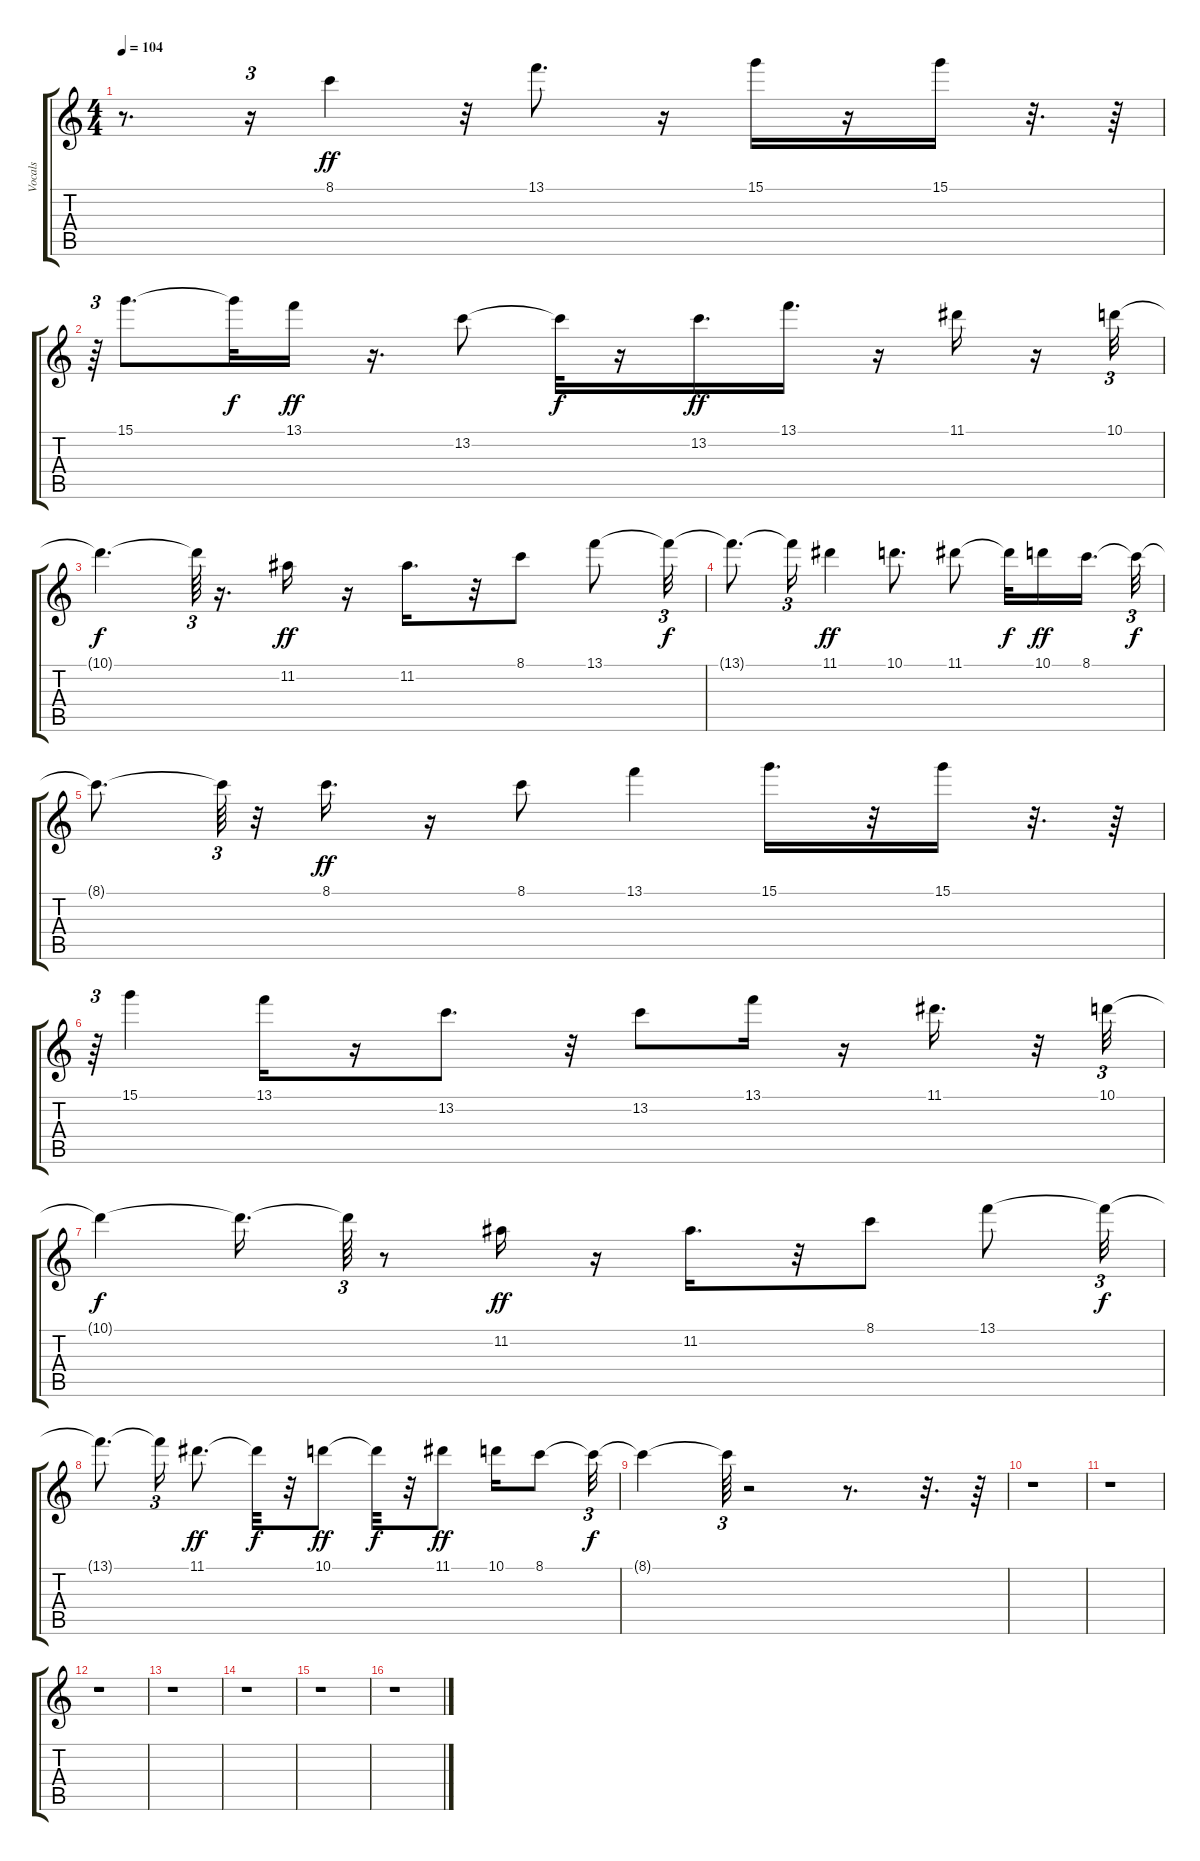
\track ("Vocals" "Vocals") {instrument acousticguitarnylon}
\staff {score tabs}
\tuning (E4 B3 G3 D3 A2 E2) {hide}
\ts (4 4)
\tempo 104
\clef g2
\ks c
r.8{d dy f} r.16{tu (3 2)} 8.1.4{dy ff} r.32 13.1.8{d} r.16 15.1.16 r.16 15.1.16 r.32{d} r.64 |
r.64{tu (3 2)} 15.1.8{d} 15.1{t}.32{dy f} 13.1.16{dy ff} r.16{d} 13.2.8 13.2{t}.32{dy f} r.16 13.2.16{d dy ff} 13.1.16{d} r.16 11.1.16 r.16 10.1.32{tu (3 2)} |
10.1{t}.4{d dy f} 10.1{t}.64{tu (3 2)} r.16{d} 11.2.16{dy ff} r.16 11.2.16{d} r.32 8.1.8 13.1.8 13.1{t}.32{tu (3 2) dy f} |
13.1{t}.8{d} 13.1{t}.16{tu (3 2)} 11.1.4{dy ff} 10.1.8{d} 11.1.8 11.1{t}.32{dy f} 10.1.16{dy ff} 8.1.16{d beam splitsecondary} 8.1{t}.32{tu (3 2) dy f} |
8.1{t}.8{d} 8.1{t}.64{tu (3 2)} r.32 8.1.16{d dy ff} r.16 8.1.8 13.1.4 15.1.16{d} r.32 15.1.16 r.32{d} r.64 |
r.64{tu (3 2)} 15.1.4 13.1.16 r.16 13.2.8{d} r.32 13.2.8 13.1.16 r.16 11.1.16{d} r.32 10.1.32{tu (3 2)} |
10.1{t}.4{dy f} 10.1{t}.16{d} 10.1{t}.64{tu (3 2)} r.8 11.2.16{dy ff} r.16 11.2.16{d} r.32 8.1.8 13.1.8 13.1{t}.32{tu (3 2) dy f} |
13.1{t}.8{d} 13.1{t}.16{tu (3 2)} 11.1.8{d dy ff} 11.1{t}.32{dy f} r.32 10.1.8{dy ff} 10.1{t}.32{dy f} r.32 11.1.8{dy ff} 10.1.16 8.1.8 8.1{t}.32{tu (3 2) dy f} |
8.1{t}.4 8.1{t}.64{tu (3 2)} r.2 r.8{d} r.32{d} r.64 |
r.1 |
r.1 |
r.1 |
r.1 |
r.1 |
r.1 |
r.1
